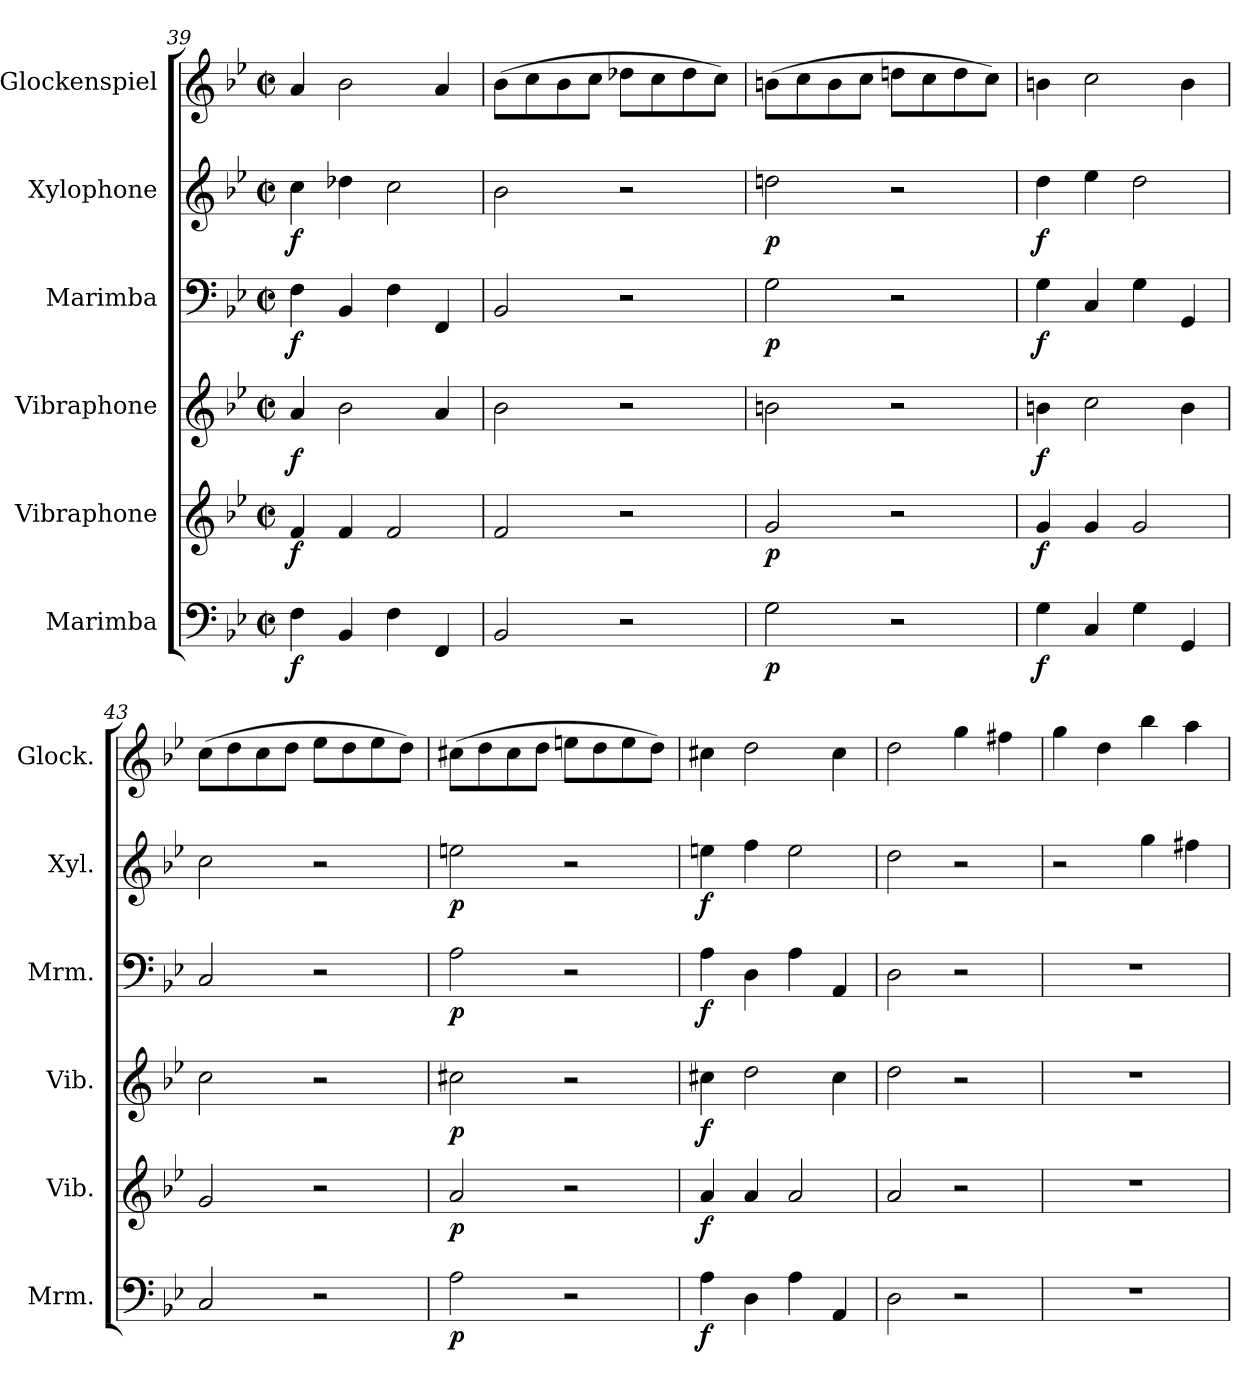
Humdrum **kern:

**kern	**dynam	**kern	**dynam	**kern	**dynam	**kern	**dynam	**kern	**dynam	**kern
*part6	*part6	*part5	*part5	*part4	*part4	*part3	*part3	*part2	*part2	*part1
*staff6	*staff6	*staff5	*staff5	*staff4	*staff4	*staff3	*staff3	*staff2	*staff2	*staff1
*I"Marimba	*	*I"Vibraphone	*	*I"Vibraphone	*	*I"Marimba	*	*I"Xylophone	*	*I"Glockenspiel
*I'Mrm.	*	*I'Vib.	*	*I'Vib.	*	*I'Mrm.	*	*I'Xyl.	*	*I'Glock.
*clefF4	*	*clefG2	*	*clefG2	*	*clefF4	*	*clefG2	*	*clefG2
*	*	*	*	*	*	*	*	*ITrd-7c-12	*	*ITrd-14c-24
*k[b-e-]	*	*k[b-e-]	*	*k[b-e-]	*	*k[b-e-]	*	*k[b-e-]	*	*k[b-e-]
*M2/2	*	*M2/2	*	*M2/2	*	*M2/2	*	*M2/2	*	*M2/2
*met(c|)	*	*met(c|)	*	*met(c|)	*	*met(c|)	*	*met(c|)	*	*met(c|)
=39	=39	=39	=39	=39	=39	=39	=39	=39	=39	=39
!	!LO:DY:b	!	!LO:DY:b	!	!LO:DY:b	!	!LO:DY:b	!	!LO:DY:b	!
4F\	f	4f/	f	4a/	f	4F\	f	4ccc\	f	4aaa/
4BB-/	.	4f/	.	2b-\	.	4BB-/	.	4ddd-X\	.	2bbb-\
4F\	.	2f/	.	.	.	4F\	.	2ccc\	.	.
4FF/	.	.	.	4a/	.	4FF/	.	.	.	4aaa/
=40	=40	=40	=40	=40	=40	=40	=40	=40	=40	=40
2BB-/	.	2f/	.	2b-\	.	2BB-/	.	2bb-\	.	(>8bbb-\L
.	.	.	.	.	.	.	.	.	.	8cccc\
.	.	.	.	.	.	.	.	.	.	8bbb-\
.	.	.	.	.	.	.	.	.	.	8cccc\J
2r	.	2r	.	2r	.	2r	.	2r	.	8dddd-X\L
.	.	.	.	.	.	.	.	.	.	8cccc\
.	.	.	.	.	.	.	.	.	.	8dddd-\
.	.	.	.	.	.	.	.	.	.	8cccc\J)
=41	=41	=41	=41	=41	=41	=41	=41	=41	=41	=41
!	!LO:DY:b	!	!LO:DY:b	!	!	!	!LO:DY:b	!	!LO:DY:b	!
2G\	p	2g/	p	2bn\	.	2G\	p	2dddn\	p	(>8bbbn\L
.	.	.	.	.	.	.	.	.	.	8cccc\
.	.	.	.	.	.	.	.	.	.	8bbb\
.	.	.	.	.	.	.	.	.	.	8cccc\J
2r	.	2r	.	2r	.	2r	.	2r	.	8ddddn\L
.	.	.	.	.	.	.	.	.	.	8cccc\
.	.	.	.	.	.	.	.	.	.	8dddd\
.	.	.	.	.	.	.	.	.	.	8cccc\J)
=42	=42	=42	=42	=42	=42	=42	=42	=42	=42	=42
!	!LO:DY:b	!	!LO:DY:b	!	!LO:DY:b	!	!LO:DY:b	!	!LO:DY:b	!
4G\	f	4g/	f	4bn\	f	4G\	f	4ddd\	f	4bbbn\
4C/	.	4g/	.	2cc\	.	4C/	.	4eee-\	.	2cccc\
4G\	.	2g/	.	.	.	4G\	.	2ddd\	.	.
4GG/	.	.	.	4b\	.	4GG/	.	.	.	4bbb\
!!LO:LB:g=z
=43	=43	=43	=43	=43	=43	=43	=43	=43	=43	=43
2C/	.	2g/	.	2cc\	.	2C/	.	2ccc\	.	(>8cccc\L
.	.	.	.	.	.	.	.	.	.	8dddd\
.	.	.	.	.	.	.	.	.	.	8cccc\
.	.	.	.	.	.	.	.	.	.	8dddd\J
2r	.	2r	.	2r	.	2r	.	2r	.	8eeee-\L
.	.	.	.	.	.	.	.	.	.	8dddd\
.	.	.	.	.	.	.	.	.	.	8eeee-\
.	.	.	.	.	.	.	.	.	.	8dddd\J)
=44	=44	=44	=44	=44	=44	=44	=44	=44	=44	=44
!	!LO:DY:b	!	!LO:DY:b	!	!LO:DY:b	!	!LO:DY:b	!	!LO:DY:b	!
2A\	p	2a/	p	2cc#X\	p	2A\	p	2eeen\	p	(>8cccc#X\L
.	.	.	.	.	.	.	.	.	.	8dddd\
.	.	.	.	.	.	.	.	.	.	8cccc#\
.	.	.	.	.	.	.	.	.	.	8dddd\J
2r	.	2r	.	2r	.	2r	.	2r	.	8eeeen\L
.	.	.	.	.	.	.	.	.	.	8dddd\
.	.	.	.	.	.	.	.	.	.	8eeee\
.	.	.	.	.	.	.	.	.	.	8dddd\J)
=45	=45	=45	=45	=45	=45	=45	=45	=45	=45	=45
!	!LO:DY:b	!	!LO:DY:b	!	!LO:DY:b	!	!LO:DY:b	!	!LO:DY:b	!
4A\	f	4a/	f	4cc#X\	f	4A\	f	4eeen\	f	4cccc#X\
4D\	.	4a/	.	2dd\	.	4D\	.	4fff\	.	2dddd\
4A\	.	2a/	.	.	.	4A\	.	2eee\	.	.
4AA/	.	.	.	4cc#\	.	4AA/	.	.	.	4cccc#\
=46	=46	=46	=46	=46	=46	=46	=46	=46	=46	=46
2D\	.	2a/	.	2dd\	.	2D\	.	2ddd\	.	2dddd\
2r	.	2r	.	2r	.	2r	.	2r	.	4gggg\
.	.	.	.	.	.	.	.	.	.	4ffff#X\
=47	=47	=47	=47	=47	=47	=47	=47	=47	=47	=47
1r	.	1r	.	1r	.	1r	.	2r	.	4gggg\
.	.	.	.	.	.	.	.	.	.	4dddd\
.	.	.	.	.	.	.	.	4ggg\	.	4bbbb-\
.	.	.	.	.	.	.	.	4fff#X\	.	4aaaa\
=	=	=	=	=	=	=	=	=	=	=
*-	*-	*-	*-	*-	*-	*-	*-	*-	*-	*-
